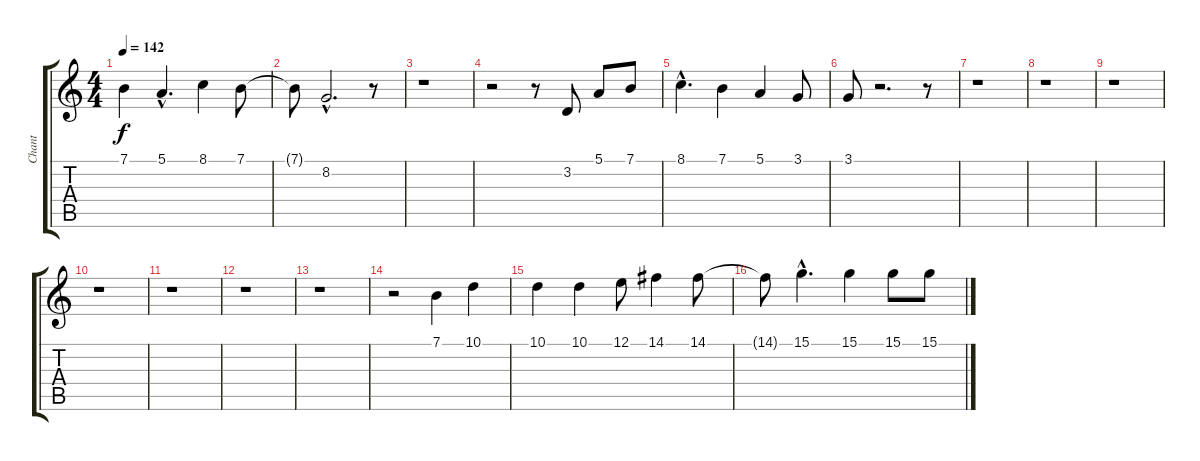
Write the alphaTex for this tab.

\track ("Chant" "Chant") {instrument clarinet}
\staff {score tabs}
\tuning (E4 B3 G3 D3 A2 E2) {hide}
\ts (4 4)
\tempo 142
\clef g2
\ks c
7.1.4{dy f} 5.1{hac}.4{d} 8.1.4 7.1.8 |
7.1{t}.8 8.2{hac}.2{d} r.8 |
r.1 |
r.2 r.8 3.2.8 5.1.8 7.1.8 |
8.1{hac}.4{d} 7.1.4 5.1.4 3.1.8 |
3.1.8 r.2{d} r.8 |
r.1 |
r.1 |
r.1 |
r.1 |
r.1 |
r.1 |
r.1 |
r.2 7.1.4 10.1.4 |
10.1.4 10.1.4 12.1.8 14.1.4 14.1.8 |
14.1{t}.8 15.1{hac}.4{d} 15.1.4 15.1.8 15.1.8
